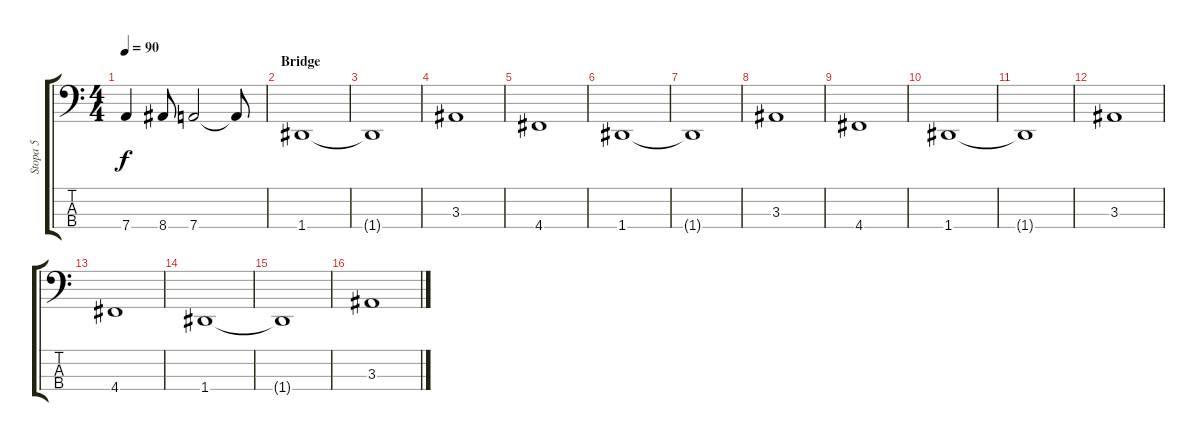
\track ("Stopa 5" "Stopa 5") {instrument electricbasspick}
\staff {score tabs}
\tuning (F2 C2 G1 D1) {hide}
\ts (4 4)
\tempo 90
\clef f4
\ks c
7.4.4{dy f} 8.4.8 7.4.2 7.4{t}.8 |
\section ("" "Bridge")
1.4.1 |
1.4{t}.1 |
3.3.1 |
4.4.1 |
1.4.1 |
1.4{t}.1 |
3.3.1 |
4.4.1 |
1.4.1 |
1.4{t}.1 |
3.3.1 |
4.4.1 |
1.4.1 |
1.4{t}.1 |
3.3.1
